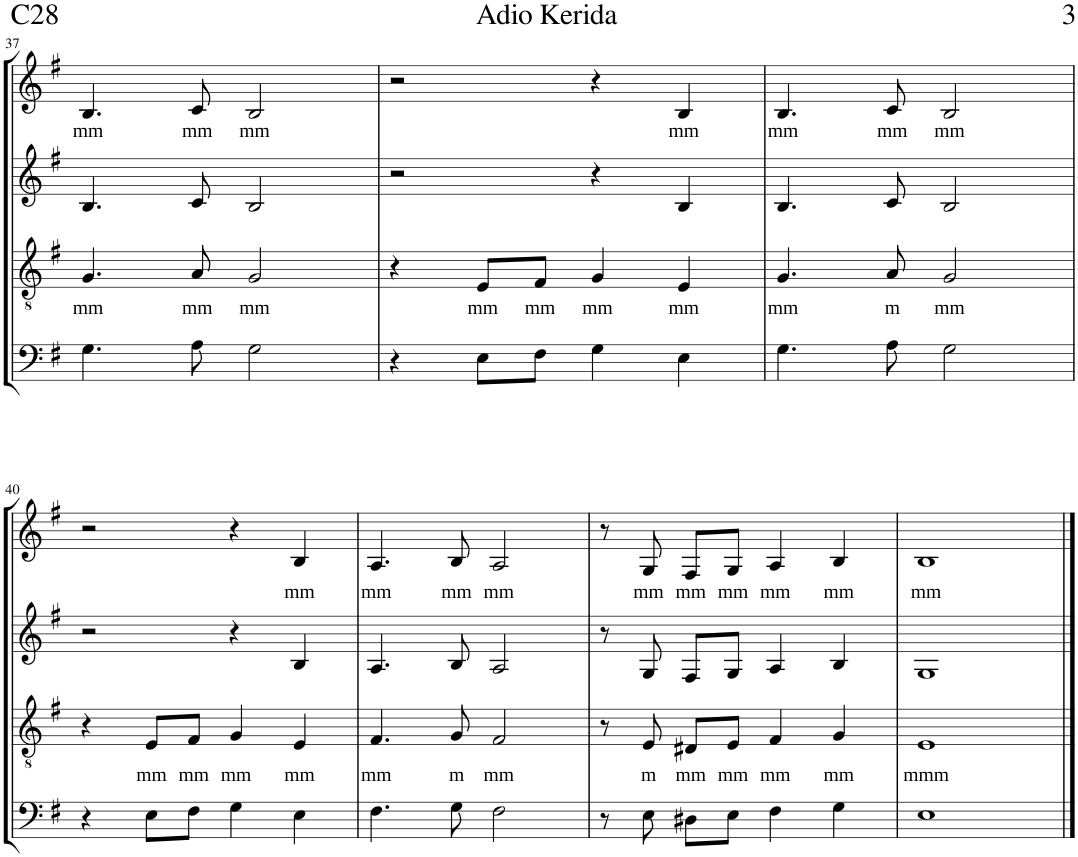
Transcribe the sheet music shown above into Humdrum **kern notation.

**kern	**kern	**text	**kern	**kern	**text
*part4	*part3	*part3	*part2	*part1	*part1
*staff4	*staff3	*staff3	*staff2	*staff1	*staff1
*I"BASS	*I"TENOR	*	*I"ALTO	*I"SOPRANO	*
!!LO:PB:g=z
*clefF4	*clefGv2	*	*clefG2	*clefG2	*
*	*Trd7c12	*	*	*	*
*k[f#]	*k[f#]	*	*k[f#]	*k[f#]	*
*e:	*e:	*	*e:	*e:	*
*M4/4	*M4/4	*	*M4/4	*M4/4	*
=37	=37	=37	=37	=37	=37
!	!	!LO:LY:b	!	!	!LO:LY:b
4.G\	4.G/	mm	4.B/	4.B/	mm
!	!	!LO:LY:b	!	!	!LO:LY:b
8A\	8A/	mm	8c/	8c/	mm
!	!	!LO:LY:b	!	!	!LO:LY:b
2G\	2G/	mm	2B/	2B/	mm
=38	=38	=38	=38	=38	=38
4r	4r	.	2r	2r	.
!	!	!LO:LY:b	!	!	!
8E\L	8E/L	mm	.	.	.
!	!	!LO:LY:b	!	!	!
8F#\J	8F#/J	mm	.	.	.
!	!	!LO:LY:b	!	!	!
4G\	4G/	mm	4r	4r	.
!	!	!LO:LY:b	!	!	!LO:LY:b
4E\	4E/	mm	4B/	4B/	mm
=39	=39	=39	=39	=39	=39
!	!	!LO:LY:b	!	!	!LO:LY:b
4.G\	4.G/	mm	4.B/	4.B/	mm
!	!	!LO:LY:b	!	!	!LO:LY:b
8A\	8A/	m	8c/	8c/	mm
!	!	!LO:LY:b	!	!	!LO:LY:b
2G\	2G/	mm	2B/	2B/	mm
!!LO:LB:g=z
=40	=40	=40	=40	=40	=40
4r	4r	.	2r	2r	.
!	!	!LO:LY:b	!	!	!
8E\L	8E/L	mm	.	.	.
!	!	!LO:LY:b	!	!	!
8F#\J	8F#/J	mm	.	.	.
!	!	!LO:LY:b	!	!	!
4G\	4G/	mm	4r	4r	.
!	!	!LO:LY:b	!	!	!LO:LY:b
4E\	4E/	mm	4B/	4B/	mm
=41	=41	=41	=41	=41	=41
!	!	!LO:LY:b	!	!	!LO:LY:b
4.F#\	4.F#/	mm	4.A/	4.A/	mm
!	!	!LO:LY:b	!	!	!LO:LY:b
8G\	8G/	m	8B/	8B/	mm
!	!	!LO:LY:b	!	!	!LO:LY:b
2F#\	2F#/	mm	2A/	2A/	mm
=42	=42	=42	=42	=42	=42
8r	8r	.	8r	8r	.
!	!	!LO:LY:b	!	!	!LO:LY:b
8E\	8E/	m	8G/	8G/	mm
!	!	!LO:LY:b	!	!	!LO:LY:b
8D#X\L	8D#X/L	mm	8F#/L	8F#/L	mm
!	!	!LO:LY:b	!	!	!LO:LY:b
8E\J	8E/J	mm	8G/J	8G/J	mm
!	!	!LO:LY:b	!	!	!LO:LY:b
4F#\	4F#/	mm	4A/	4A/	mm
!	!	!LO:LY:b	!	!	!LO:LY:b
4G\	4G/	mm	4B/	4B/	mm
=43	=43	=43	=43	=43	=43
!	!	!LO:LY:b	!	!	!LO:LY:b
1E	1E	mmm	1G	1B	mm
==	==	==	==	==	==
*-	*-	*-	*-	*-	*-
